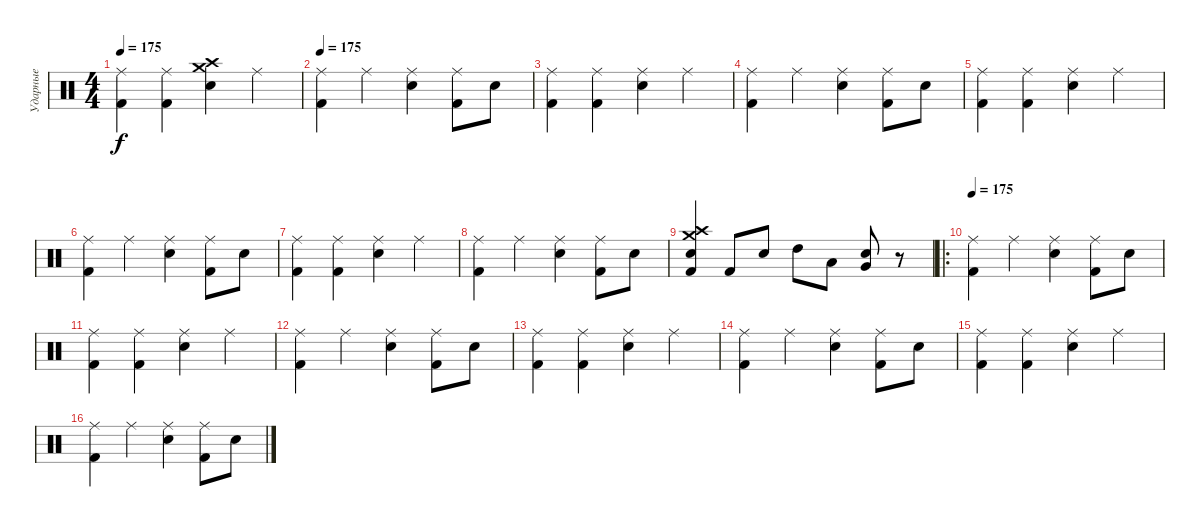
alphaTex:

\track ("Ударные" "Ударные") {instrument percussion}
\staff {score}
\articulation defaults
\ts (4 4)
\tempo 175
\clef neutral
\ks c
("Ride (middle)" "Kick (hit) 2").4{dy f} ("Ride (middle)" "Kick (hit) 2").4 ("Crash medium (hit)" "Crash high (hit)" "Snare (hit) 2").4 "Ride (middle)".4 |
\tempo 175
("Ride (middle)" "Kick (hit) 2").4 "Ride (middle)".4 ("Ride (middle)" "Snare (hit) 2").4 ("Ride (middle)" "Kick (hit) 2").8 "Snare (hit) 2".8 |
("Ride (middle)" "Kick (hit) 2").4 ("Ride (middle)" "Kick (hit) 2").4 ("Ride (middle)" "Snare (hit) 2").4 "Ride (middle)".4 |
("Ride (middle)" "Kick (hit) 2").4 "Ride (middle)".4 ("Ride (middle)" "Snare (hit) 2").4 ("Ride (middle)" "Kick (hit) 2").8 "Snare (hit) 2".8 |
("Ride (middle)" "Kick (hit) 2").4 ("Ride (middle)" "Kick (hit) 2").4 ("Ride (middle)" "Snare (hit) 2").4 "Ride (middle)".4 |
("Ride (middle)" "Kick (hit) 2").4 "Ride (middle)".4 ("Ride (middle)" "Snare (hit) 2").4 ("Ride (middle)" "Kick (hit) 2").8 "Snare (hit) 2".8 |
("Ride (middle)" "Kick (hit) 2").4 ("Ride (middle)" "Kick (hit) 2").4 ("Ride (middle)" "Snare (hit) 2").4 "Ride (middle)".4 |
("Ride (middle)" "Kick (hit) 2").4 "Ride (middle)".4 ("Ride (middle)" "Snare (hit) 2").4 ("Ride (middle)" "Kick (hit) 2").8 "Snare (hit) 2".8 |
("Crash medium (hit)" "Crash high (hit)" "Snare (hit) 2" "Kick (hit) 2").4 "Kick (hit) 2".8 "Snare (hit) 2".8 "High Tom (hit)".8 "Low Tom (hit)".8 ("Snare (hit) 2" "Very Low Tom (hit)").8 r.8 |
\ro
\tempo 175
("Ride (middle)" "Kick (hit) 2").4 "Ride (middle)".4 ("Ride (middle)" "Snare (hit) 2").4 ("Ride (middle)" "Kick (hit) 2").8 "Snare (hit) 2".8 |
("Ride (middle)" "Kick (hit) 2").4 ("Ride (middle)" "Kick (hit) 2").4 ("Ride (middle)" "Snare (hit) 2").4 "Ride (middle)".4 |
("Ride (middle)" "Kick (hit) 2").4 "Ride (middle)".4 ("Ride (middle)" "Snare (hit) 2").4 ("Ride (middle)" "Kick (hit) 2").8 "Snare (hit) 2".8 |
("Ride (middle)" "Kick (hit) 2").4 ("Ride (middle)" "Kick (hit) 2").4 ("Ride (middle)" "Snare (hit) 2").4 "Ride (middle)".4 |
("Ride (middle)" "Kick (hit) 2").4 "Ride (middle)".4 ("Ride (middle)" "Snare (hit) 2").4 ("Ride (middle)" "Kick (hit) 2").8 "Snare (hit) 2".8 |
("Ride (middle)" "Kick (hit) 2").4 ("Ride (middle)" "Kick (hit) 2").4 ("Ride (middle)" "Snare (hit) 2").4 "Ride (middle)".4 |
("Ride (middle)" "Kick (hit) 2").4 "Ride (middle)".4 ("Ride (middle)" "Snare (hit) 2").4 ("Ride (middle)" "Kick (hit) 2").8 "Snare (hit) 2".8
